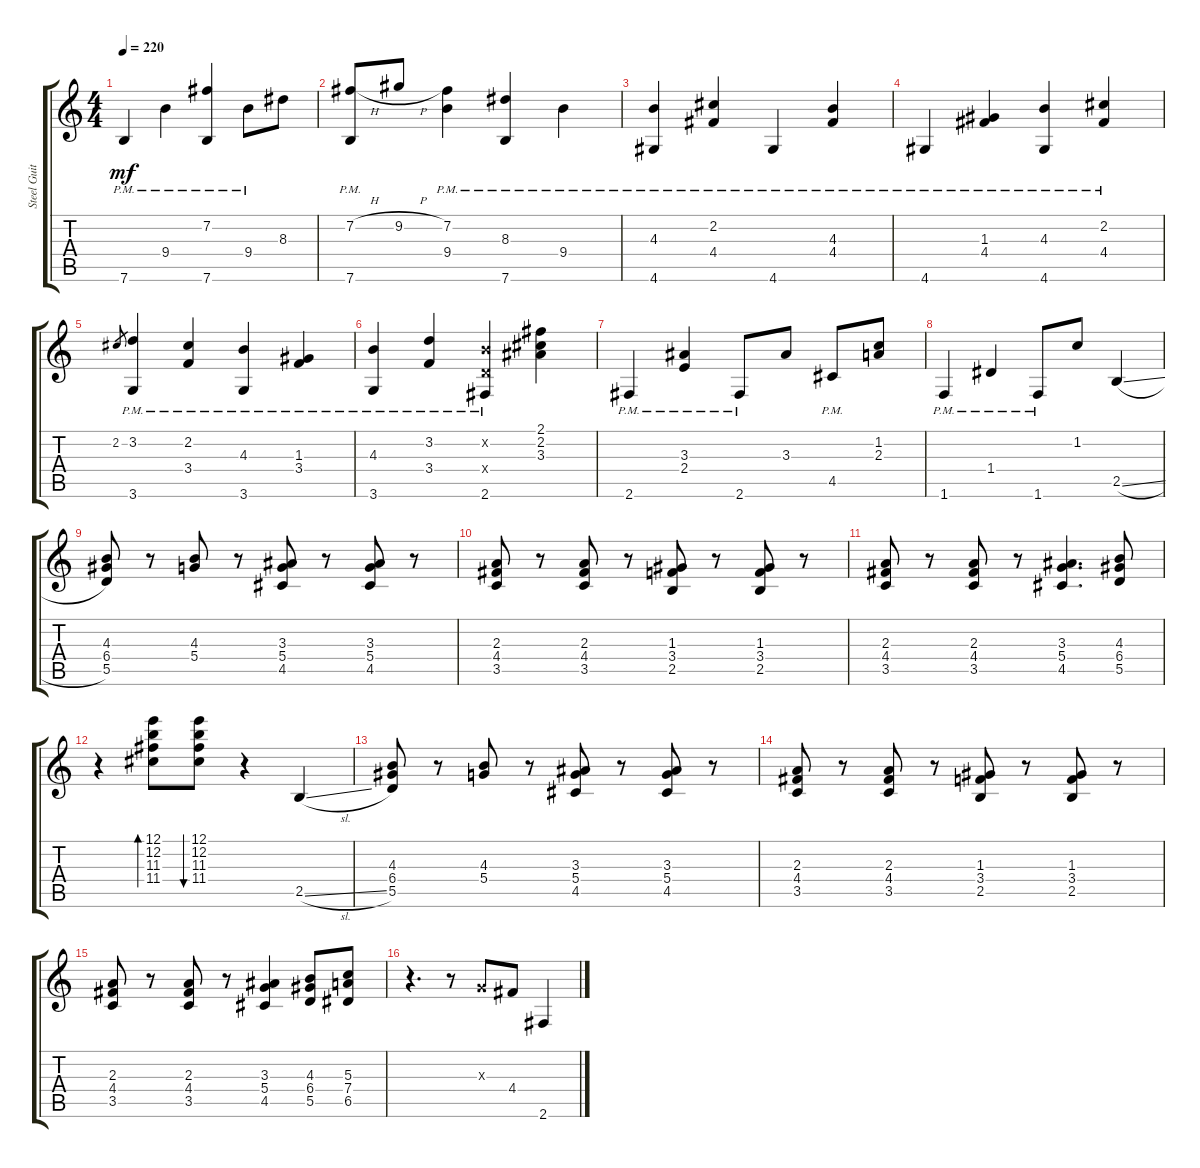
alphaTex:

\track ("Steel Guitar" "Steel Guit") {instrument acousticguitarsteel}
\staff {score tabs}
\tuning (E4 B3 G3 D3 A2 E2) {hide}
\ts (4 4)
\tempo 220
\clef g2
\ks c
7.6{pm}.4{dy mf} 9.4{pm}.4 (7.2 7.6{pm}).4 9.4{pm}.8 8.3.8 |
(7.2{h} 7.6{pm}).8 9.2{h}.8 (7.2 9.4{pm}).4 (8.3 7.6{pm}).4 9.4{pm}.4 |
(4.3 4.6{pm}).4 (2.2 4.4{pm}).4 4.6{pm}.4 (4.3 4.4{pm}).4 |
4.6{pm}.4 (1.3 4.4{pm}).4 (4.3 4.6{pm}).4 (2.2 4.4{pm}).4 |
2.2.8{gr} (3.2 3.6{pm}).4 (2.2 3.4{pm}).4 (4.3 3.6{pm}).4 (1.3 3.4{pm}).4 |
(4.3 3.6{pm}).4 (3.2 3.4{pm}).4 (0.2{x} 0.4{x} 2.6{pm}).4 (2.1 2.2 3.3).4 |
2.6{pm}.4 (3.3 2.4{pm}).4 2.6{pm}.8 3.3.8 4.5{pm}.8 (1.2 2.3).8 |
1.6{pm}.4 1.4{pm}.4 1.6{pm}.8 1.2.8 2.5{sl}.4 |
(4.3 6.4 5.5).8 r.8 (4.3 5.4).8 r.8 (3.3 5.4 4.5).8 r.8 (3.3 5.4 4.5).8 r.8 |
(2.3 4.4 3.5).8 r.8 (2.3 4.4 3.5).8 r.8 (1.3 3.4 2.5).8 r.8 (1.3 3.4 2.5).8 r.8 |
(2.3 4.4 3.5).8 r.8 (2.3 4.4 3.5).8 r.8 (3.3 5.4 4.5).4{d} (4.3 6.4 5.5).8 |
r.4 (12.1 12.2 11.3 11.4).8{bd 60} (12.1 12.2 11.3 11.4).8{bu 60} r.4 2.5{sl}.4 |
(4.3 6.4 5.5).8 r.8 (4.3 5.4).8 r.8 (3.3 5.4 4.5).8 r.8 (3.3 5.4 4.5).8 r.8 |
(2.3 4.4 3.5).8 r.8 (2.3 4.4 3.5).8 r.8 (1.3 3.4 2.5).8 r.8 (1.3 3.4 2.5).8 r.8 |
(2.3 4.4 3.5).8 r.8 (2.3 4.4 3.5).8 r.8 (3.3 5.4 4.5).4 (4.3 6.4 5.5).8 (5.3 7.4 6.5).8 |
r.4{d} r.8 0.3{x}.8 4.4.8 2.6.4
